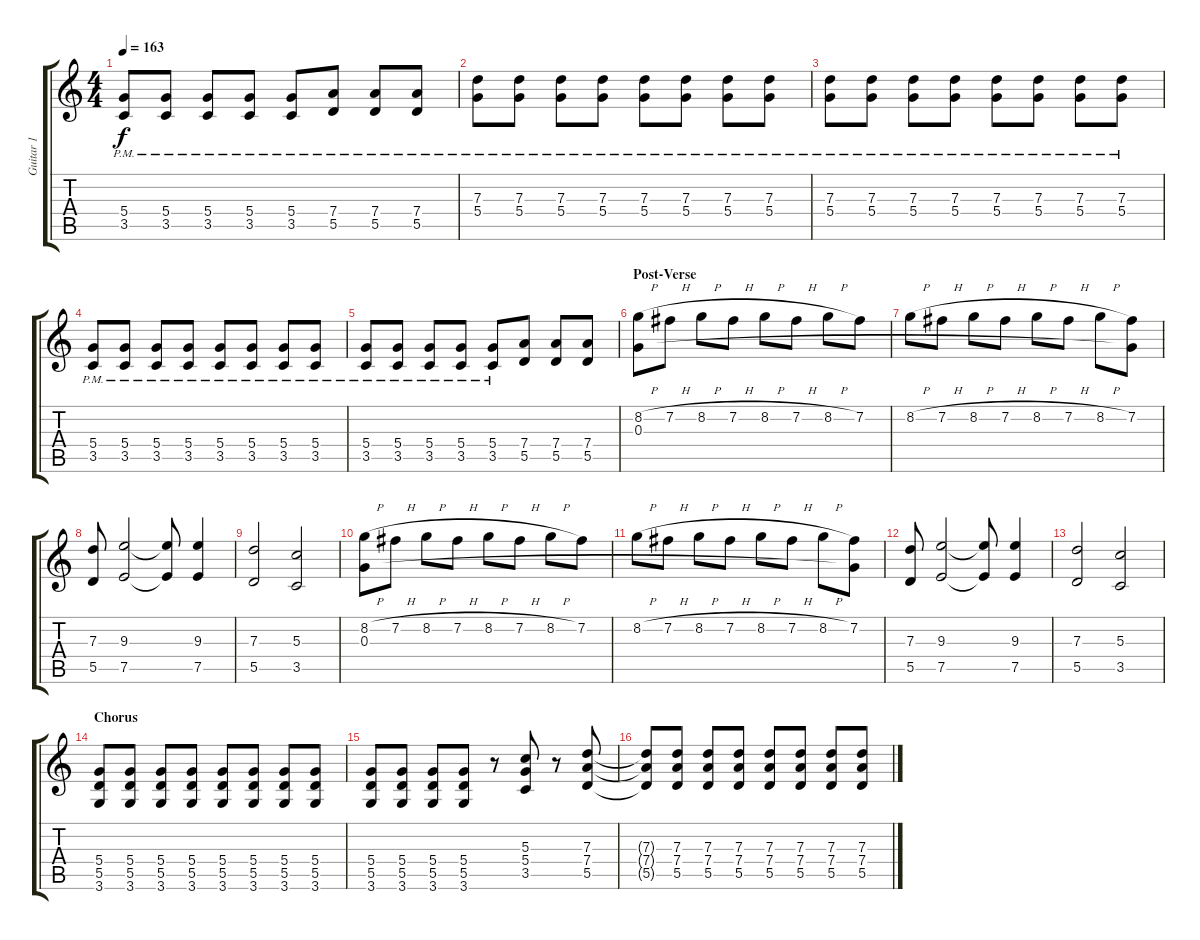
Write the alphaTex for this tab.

\track ("Guitar 1" "Guitar 1") {instrument distortionguitar}
\staff {score tabs}
\tuning (E4 B3 G3 D3 A2 E2) {hide}
\ts (4 4)
\tempo 163
\clef g2
\ks c
(5.4{pm} 3.5{pm}).8{dy f} (5.4{pm} 3.5{pm}).8 (5.4{pm} 3.5{pm}).8 (5.4{pm} 3.5{pm}).8 (5.4{pm} 3.5{pm}).8 (7.4{pm} 5.5{pm}).8 (7.4{pm} 5.5{pm}).8 (7.4{pm} 5.5{pm}).8 |
(7.3{pm} 5.4{pm}).8 (7.3{pm} 5.4{pm}).8 (7.3{pm} 5.4{pm}).8 (7.3{pm} 5.4{pm}).8 (7.3{pm} 5.4{pm}).8 (7.3{pm} 5.4{pm}).8 (7.3{pm} 5.4{pm}).8 (7.3{pm} 5.4{pm}).8 |
(7.3{pm} 5.4{pm}).8 (7.3{pm} 5.4{pm}).8 (7.3{pm} 5.4{pm}).8 (7.3{pm} 5.4{pm}).8 (7.3{pm} 5.4{pm}).8 (7.3{pm} 5.4{pm}).8 (7.3{pm} 5.4{pm}).8 (7.3{pm} 5.4{pm}).8 |
(5.4{pm} 3.5{pm}).8 (5.4{pm} 3.5{pm}).8 (5.4{pm} 3.5{pm}).8 (5.4{pm} 3.5{pm}).8 (5.4{pm} 3.5{pm}).8 (5.4{pm} 3.5{pm}).8 (5.4{pm} 3.5{pm}).8 (5.4{pm} 3.5{pm}).8 |
(5.4{pm} 3.5{pm}).8 (5.4{pm} 3.5{pm}).8 (5.4{pm} 3.5{pm}).8 (5.4{pm} 3.5{pm}).8 (5.4{pm} 3.5{pm}).8 (7.4 5.5).8 (7.4 5.5).8 (7.4 5.5).8 |
\section ("" "Post-Verse")
(8.2{h} 0.3).8{balance 8} 7.2{h}.8 8.2{h}.8 7.2{h}.8 8.2{h}.8 7.2{h}.8 8.2{h}.8 7.2.8 |
8.2{h}.8{balance 8} 7.2{h}.8 8.2{h}.8 7.2{h}.8 8.2{h}.8 7.2{h}.8 8.2{h}.8 (7.2 0.3{t}).8 |
(7.3 5.5).8 (9.3 7.5).2 (9.3{t} 7.5{t}).8 (9.3 7.5).4 |
(7.3 5.5).2 (5.3 3.5).2 |
(8.2{h} 0.3).8{balance 8} 7.2{h}.8 8.2{h}.8 7.2{h}.8 8.2{h}.8 7.2{h}.8 8.2{h}.8 7.2.8 |
8.2{h}.8{balance 8} 7.2{h}.8 8.2{h}.8 7.2{h}.8 8.2{h}.8 7.2{h}.8 8.2{h}.8 (7.2 0.3{t}).8 |
(7.3 5.5).8 (9.3 7.5).2 (9.3{t} 7.5{t}).8 (9.3 7.5).4 |
(7.3 5.5).2 (5.3 3.5).2 |
\section ("" "Chorus")
(5.4 5.5 3.6).8 (5.4 5.5 3.6).8 (5.4 5.5 3.6).8 (5.4 5.5 3.6).8 (5.4 5.5 3.6).8 (5.4 5.5 3.6).8 (5.4 5.5 3.6).8 (5.4 5.5 3.6).8 |
(5.4 5.5 3.6).8 (5.4 5.5 3.6).8 (5.4 5.5 3.6).8 (5.4 5.5 3.6).8 r.8 (5.3 5.4 3.5).8 r.8 (7.3 7.4 5.5).8 |
(7.3{t} 7.4{t} 5.5{t}).8 (7.3 7.4 5.5).8 (7.3 7.4 5.5).8 (7.3 7.4 5.5).8 (7.3 7.4 5.5).8 (7.3 7.4 5.5).8 (7.3 7.4 5.5).8 (7.3 7.4 5.5).8
